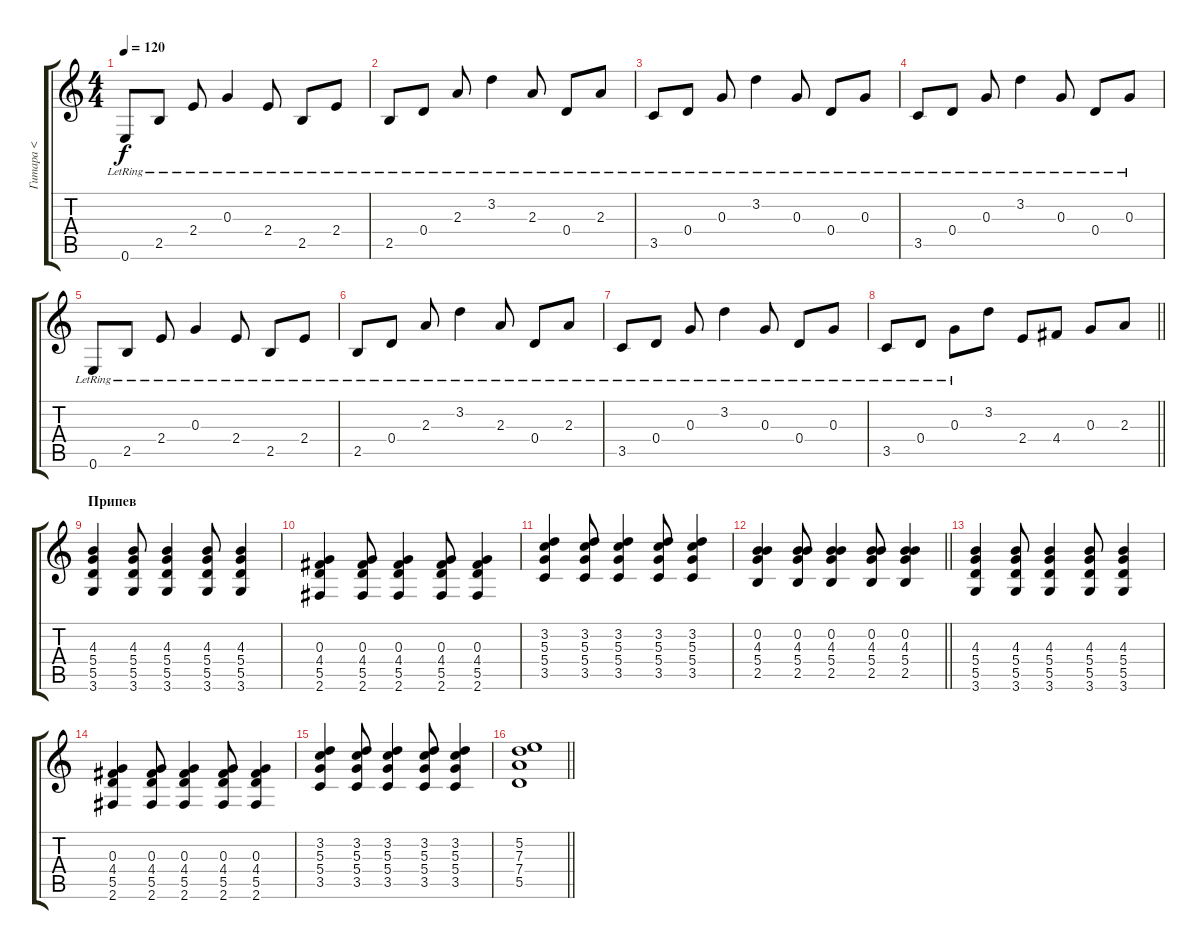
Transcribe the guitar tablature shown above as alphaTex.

\track ("Гитара <" "Гитара <") {instrument acousticguitarsteel}
\staff {score tabs}
\tuning (E4 B3 G3 D3 A2 E2) {hide}
\ts (4 4)
\tempo 120
\clef g2
\ks c
0.6{lr}.8{dy f} 2.5{lr}.8 2.4{lr}.8 0.3{lr}.4 2.4{lr}.8 2.5{lr}.8 2.4{lr}.8 |
2.5{lr}.8 0.4{lr}.8 2.3{lr}.8 3.2{lr}.4 2.3{lr}.8 0.4{lr}.8 2.3{lr}.8 |
3.5{lr}.8 0.4{lr}.8 0.3{lr}.8 3.2{lr}.4 0.3{lr}.8 0.4{lr}.8 0.3{lr}.8 |
3.5{lr}.8 0.4{lr}.8 0.3{lr}.8 3.2{lr}.4 0.3{lr}.8 0.4{lr}.8 0.3{lr}.8 |
0.6{lr}.8 2.5{lr}.8 2.4{lr}.8 0.3{lr}.4 2.4{lr}.8 2.5{lr}.8 2.4{lr}.8 |
2.5{lr}.8 0.4{lr}.8 2.3{lr}.8 3.2{lr}.4 2.3{lr}.8 0.4{lr}.8 2.3{lr}.8 |
3.5{lr}.8 0.4{lr}.8 0.3{lr}.8 3.2{lr}.4 0.3{lr}.8 0.4{lr}.8 0.3{lr}.8 |
\barLineRight lightlight
3.5{lr}.8 0.4{lr}.8 0.3{lr}.8 3.2.8 2.4.8 4.4.8 0.3.8 2.3.8 |
\section ("" "Припев")
(4.3 5.4 5.5 3.6).4{volume 9 instrument distortionguitar} (4.3 5.4 5.5 3.6).8 (4.3 5.4 5.5 3.6).4 (4.3 5.4 5.5 3.6).8 (4.3 5.4 5.5 3.6).4 |
(0.3 4.4 5.5 2.6).4 (0.3 4.4 5.5 2.6).8 (0.3 4.4 5.5 2.6).4 (0.3 4.4 5.5 2.6).8 (0.3 4.4 5.5 2.6).4 |
(3.2 5.3 5.4 3.5).4 (3.2 5.3 5.4 3.5).8 (3.2 5.3 5.4 3.5).4 (3.2 5.3 5.4 3.5).8 (3.2 5.3 5.4 3.5).4 |
\barLineRight lightlight
(0.2 4.3 5.4 2.5).4 (0.2 4.3 5.4 2.5).8 (0.2 4.3 5.4 2.5).4 (0.2 4.3 5.4 2.5).8 (0.2 4.3 5.4 2.5).4 |
(4.3 5.4 5.5 3.6).4 (4.3 5.4 5.5 3.6).8 (4.3 5.4 5.5 3.6).4 (4.3 5.4 5.5 3.6).8 (4.3 5.4 5.5 3.6).4 |
(0.3 4.4 5.5 2.6).4 (0.3 4.4 5.5 2.6).8 (0.3 4.4 5.5 2.6).4 (0.3 4.4 5.5 2.6).8 (0.3 4.4 5.5 2.6).4 |
(3.2 5.3 5.4 3.5).4 (3.2 5.3 5.4 3.5).8 (3.2 5.3 5.4 3.5).4 (3.2 5.3 5.4 3.5).8 (3.2 5.3 5.4 3.5).4 |
\barLineRight lightlight
(5.2 7.3 7.4 5.5).1
